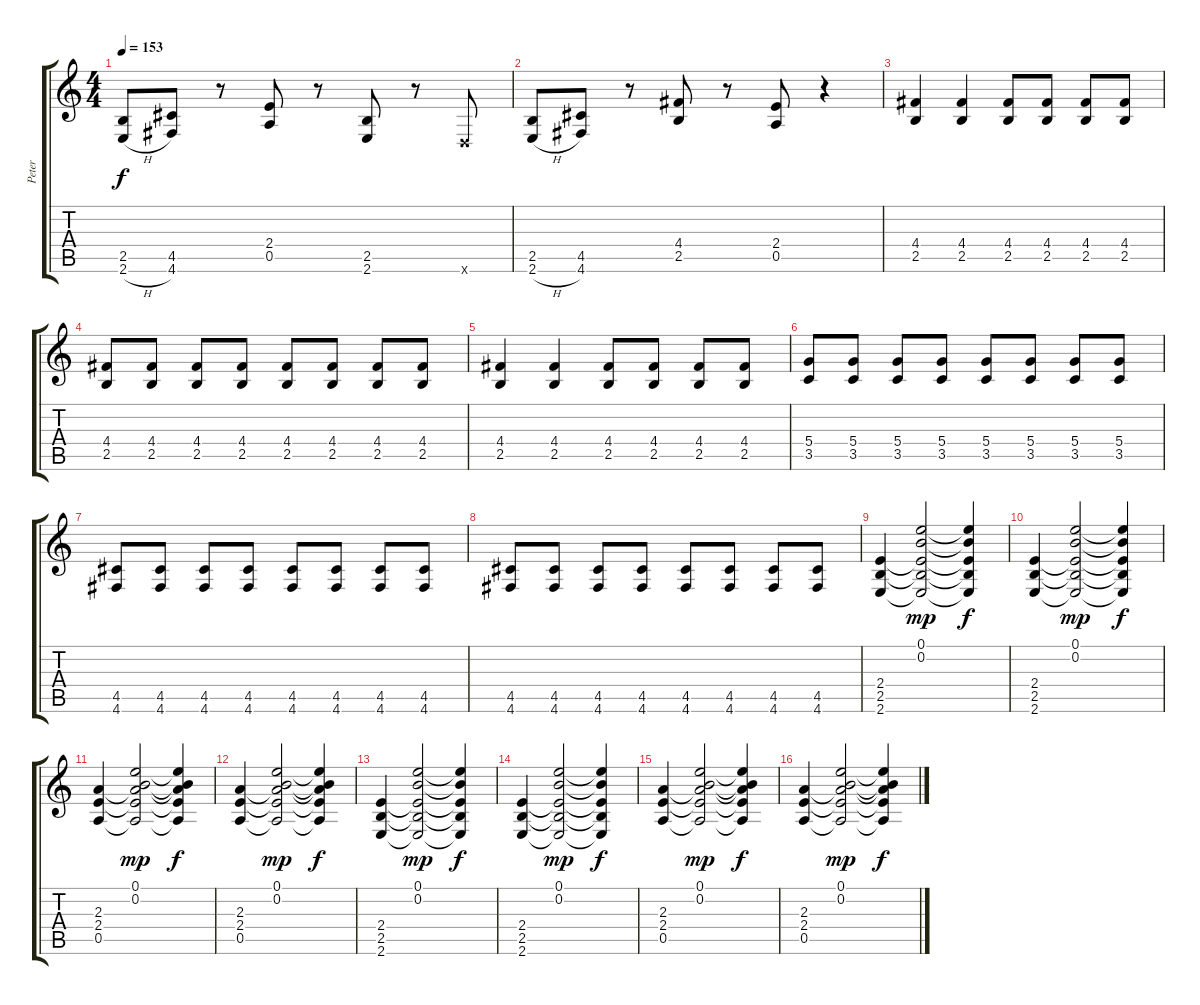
\track ("Peter" "Peter") {instrument distortionguitar}
\staff {score tabs}
\tuning (E4 B3 G3 D3 A2 D2) {hide}
\ts (4 4)
\tempo 153
\clef g2
\ks c
(2.5 2.6{h}).8{dy f} (4.5 4.6).8 r.8 (2.4 0.5).8 r.8 (2.5 2.6).8 r.8 0.6{x}.8 |
(2.5 2.6{h}).8 (4.5 4.6).8 r.8 (4.4 2.5).8 r.8 (2.4 0.5).8 r.4 |
(4.4 2.5).4 (4.4 2.5).4 (4.4 2.5).8 (4.4 2.5).8 (4.4 2.5).8 (4.4 2.5).8 |
(4.4 2.5).8 (4.4 2.5).8 (4.4 2.5).8 (4.4 2.5).8 (4.4 2.5).8 (4.4 2.5).8 (4.4 2.5).8 (4.4 2.5).8 |
(4.4 2.5).4 (4.4 2.5).4 (4.4 2.5).8 (4.4 2.5).8 (4.4 2.5).8 (4.4 2.5).8 |
(5.4 3.5).8 (5.4 3.5).8 (5.4 3.5).8 (5.4 3.5).8 (5.4 3.5).8 (5.4 3.5).8 (5.4 3.5).8 (5.4 3.5).8 |
(4.5 4.6).8 (4.5 4.6).8 (4.5 4.6).8 (4.5 4.6).8 (4.5 4.6).8 (4.5 4.6).8 (4.5 4.6).8 (4.5 4.6).8 |
(4.5 4.6).8 (4.5 4.6).8 (4.5 4.6).8 (4.5 4.6).8 (4.5 4.6).8 (4.5 4.6).8 (4.5 4.6).8 (4.5 4.6).8 |
(2.4 2.5 2.6).4 (0.1 0.2 2.4{t} 2.5{t} 2.6{t}).2{dy mp} (0.1{t} 0.2{t} 2.4{t} 2.5{t} 2.6{t}).4{dy f} |
(2.4 2.5 2.6).4 (0.1 0.2 2.4{t} 2.5{t} 2.6{t}).2{dy mp} (0.1{t} 0.2{t} 2.4{t} 2.5{t} 2.6{t}).4{dy f} |
(2.3 2.4 0.5).4 (0.1 0.2 2.3{t} 2.4{t} 0.5{t}).2{dy mp} (0.1{t} 0.2{t} 2.3{t} 2.4{t} 0.5{t}).4{dy f} |
(2.3 2.4 0.5).4 (0.1 0.2 2.3{t} 2.4{t} 0.5{t}).2{dy mp} (0.1{t} 0.2{t} 2.3{t} 2.4{t} 0.5{t}).4{dy f} |
(2.4 2.5 2.6).4 (0.1 0.2 2.4{t} 2.5{t} 2.6{t}).2{dy mp} (0.1{t} 0.2{t} 2.4{t} 2.5{t} 2.6{t}).4{dy f} |
(2.4 2.5 2.6).4 (0.1 0.2 2.4{t} 2.5{t} 2.6{t}).2{dy mp} (0.1{t} 0.2{t} 2.4{t} 2.5{t} 2.6{t}).4{dy f} |
(2.3 2.4 0.5).4 (0.1 0.2 2.3{t} 2.4{t} 0.5{t}).2{dy mp} (0.1{t} 0.2{t} 2.3{t} 2.4{t} 0.5{t}).4{dy f} |
(2.3 2.4 0.5).4 (0.1 0.2 2.3{t} 2.4{t} 0.5{t}).2{dy mp} (0.1{t} 0.2{t} 2.3{t} 2.4{t} 0.5{t}).4{dy f}
